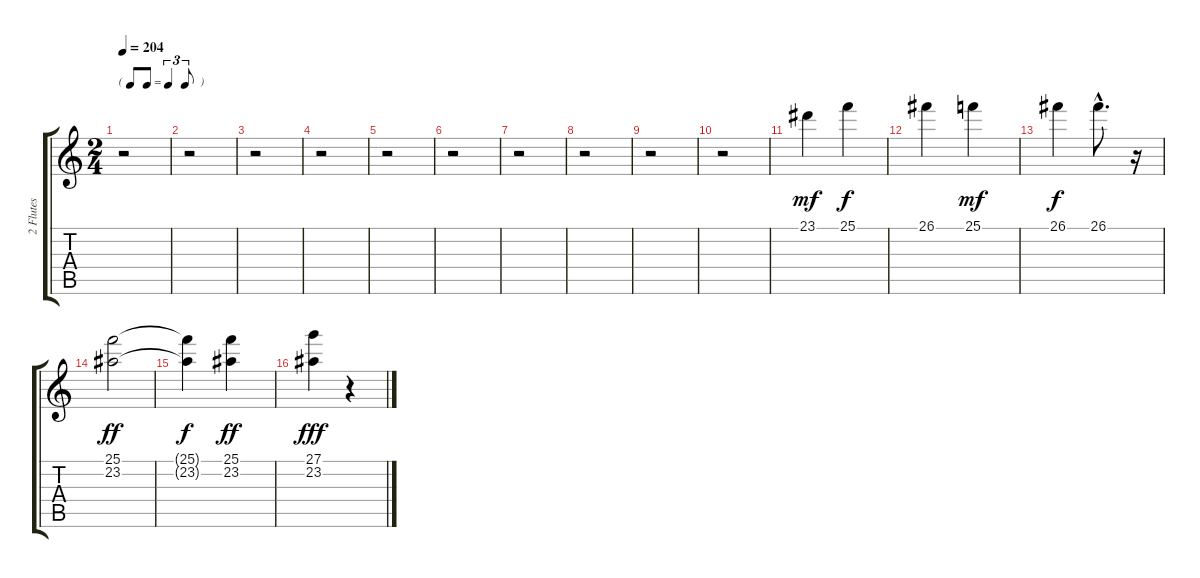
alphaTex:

\track ("2 Flutes" "2 Flutes") {instrument flute}
\staff {score tabs}
\tuning (E4 B3 G3 D3 A2 E2) {hide}
\ts (2 4)
\tf triplet8th
\tempo 204
\clef g2
\ks c
r.2{dy mf} |
r.2 |
r.2 |
r.2 |
r.2 |
r.2 |
r.2 |
r.2 |
r.2 |
r.2 |
23.1.4 25.1.4{dy f} |
26.1.4 25.1.4{dy mf} |
26.1.4{dy f} 26.1{hac}.8{d} r.16 |
(25.1 23.2).2{dy ff} |
(25.1{t} 23.2{t}).4{dy f} (25.1 23.2).4{dy ff} |
(27.1 23.2).4{dy fff} r.4
